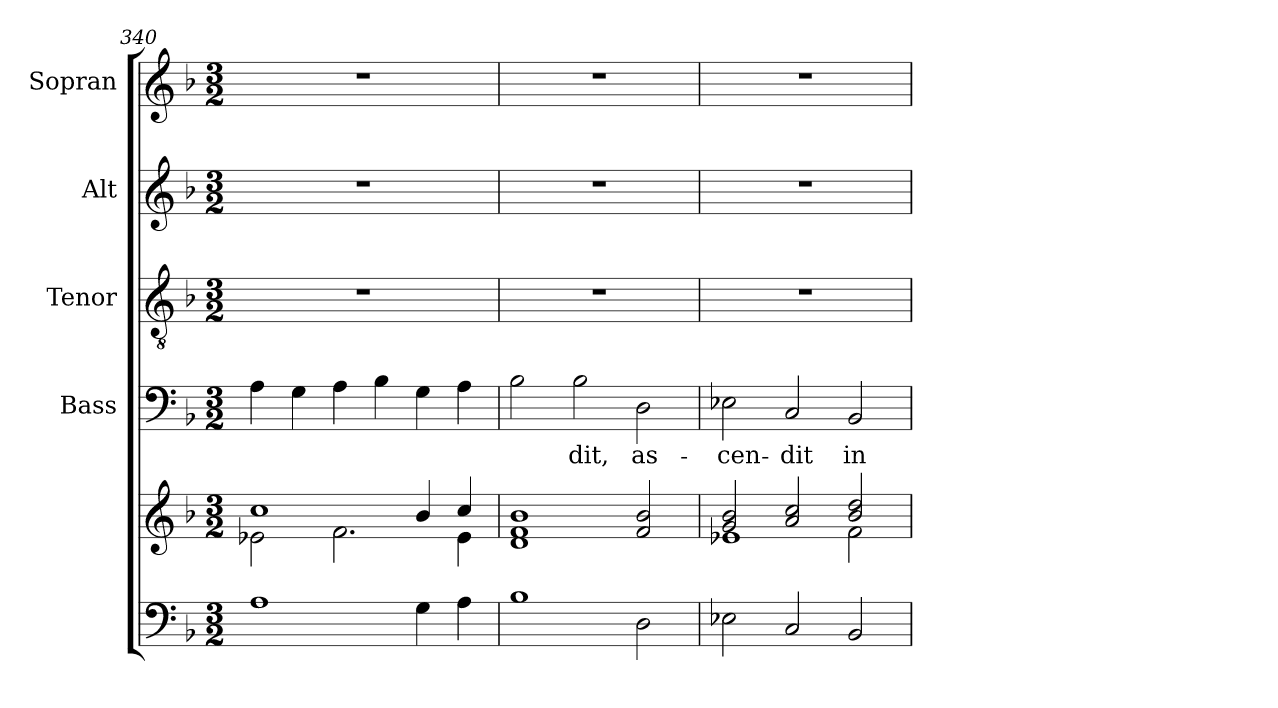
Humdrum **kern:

**kern	**kern	**kern	**text	**kern	**kern	**kern
*part5	*part5	*part4	*part4	*part3	*part2	*part1
*staff6	*staff5	*staff4	*staff4	*staff3	*staff2	*staff1
*	*	*I"Bass	*	*I"Tenor	*I"Alt	*I"Sopran
*	*	*I'B.	*	*I'T.	*I'A.	*I'S.
*clefF4	*clefG2	*clefF4	*	*clefGv2	*clefG2	*clefG2
*k[b-]	*k[b-]	*k[b-]	*	*k[b-]	*k[b-]	*k[b-]
*F:	*F:	*F:	*	*F:	*F:	*F:
*M3/2	*M3/2	*M3/2	*	*M3/2	*M3/2	*M3/2
=340	=340	=340	=340	=340	=340	=340
*	*^	*	*	*	*	*
1A	1cc	2e-X\	4A\	.	1.r	1.r	1.r
.	.	.	4G\	.	.	.	.
.	.	2.f\	4A\	.	.	.	.
.	.	.	4B-\	.	.	.	.
4G\	4b-/	.	4G\	.	.	.	.
4A\	4cc/	4e-\	4A\	.	.	.	.
*	*v	*v	*	*	*	*	*
=341	=341	=341	=341	=341	=341	=341
1B-	1d 1f 1b-	2B-\	.	1.r	1.r	1.r
!	!	!	!LO:LY:b	!	!	!
.	.	2B-\	-dit,	.	.	.
!	!	!	!LO:LY:b	!	!	!
2D\	2f/ 2b-/	2D\	as-	.	.	.
=342	=342	=342	=342	=342	=342	=342
*	*^	*	*	*	*	*
!	!	!	!	!LO:LY:b	!	!	!
2E-X\	2g/ 2b-/	1e-X	2E-X\	-cen-	1.r	1.r	1.r
!	!	!	!	!LO:LY:b	!	!	!
2C/	2a/ 2cc/	.	2C/	-dit	.	.	.
!	!	!	!	!LO:LY:b	!	!	!
2BB-/	2b-/ 2dd/	2f\	2BB-/	in	.	.	.
*	*v	*v	*	*	*	*	*
=	=	=	=	=	=	=
*-	*-	*-	*-	*-	*-	*-
